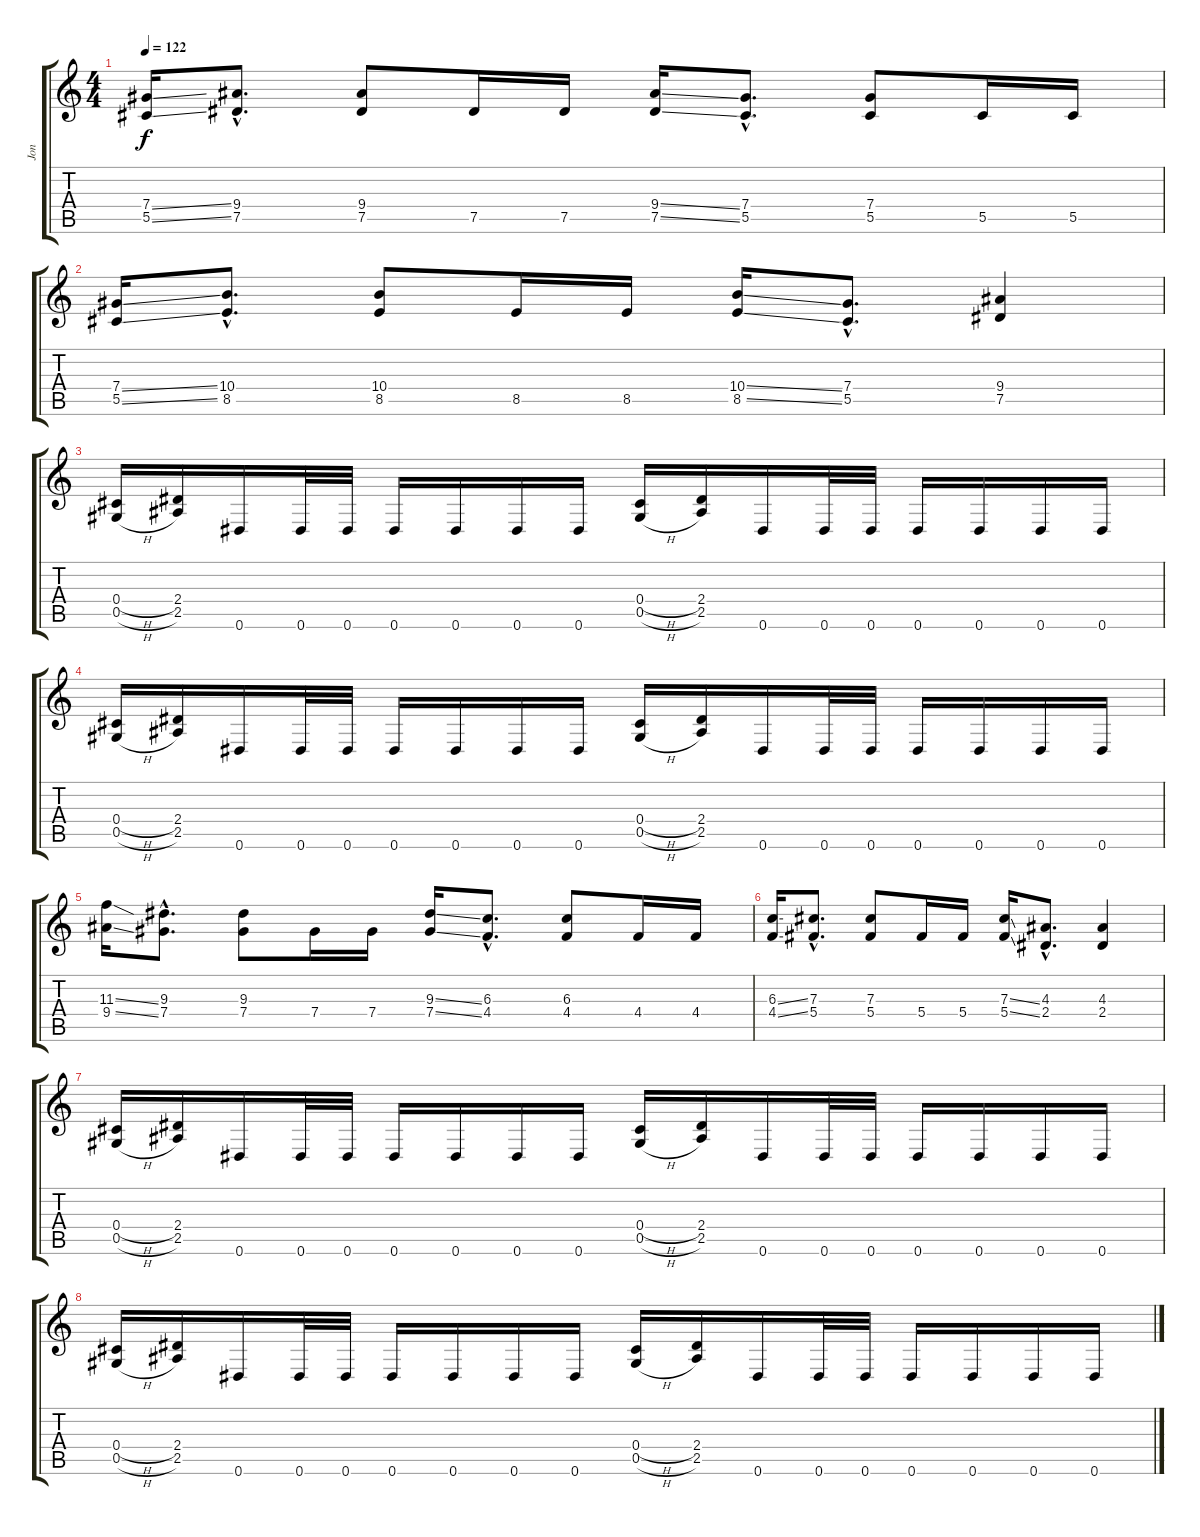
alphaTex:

\track ("Jon" "Jon") {instrument distortionguitar}
\staff {score tabs}
\tuning (Eb4 Bb3 Gb3 Db3 Ab2 Eb2) {hide}
\ts (4 4)
\tempo 122
\clef g2
\ks c
(7.4{ss} 5.5{ss}).16{dy f} (9.4{hac} 7.5{hac}).8{d} (9.4 7.5).8 7.5.16 7.5.16 (9.4{ss} 7.5{ss}).16 (7.4{hac} 5.5{hac}).8{d} (7.4 5.5).8 5.5.16 5.5.16 |
(7.4{ss} 5.5{ss}).16 (10.4{hac} 8.5{hac}).8{d} (10.4 8.5).8 8.5.16 8.5.16 (10.4{ss} 8.5{ss}).16 (7.4{hac} 5.5{hac}).8{d} (9.4 7.5).4 |
(0.4{h} 0.5{h}).16 (2.4 2.5).16 0.6.16 0.6.32 0.6.32 0.6.16 0.6.16 0.6.16 0.6.16 (0.4{h} 0.5{h}).16 (2.4 2.5).16 0.6.16 0.6.32 0.6.32 0.6.16 0.6.16 0.6.16 0.6.16 |
(0.4{h} 0.5{h}).16 (2.4 2.5).16 0.6.16 0.6.32 0.6.32 0.6.16 0.6.16 0.6.16 0.6.16 (0.4{h} 0.5{h}).16 (2.4 2.5).16 0.6.16 0.6.32 0.6.32 0.6.16 0.6.16 0.6.16 0.6.16 |
(11.3{ss} 9.4{ss}).16 (9.3{hac} 7.4{hac}).8{d} (9.3 7.4).8 7.4.16 7.4.16 (9.3{ss} 7.4{ss}).16 (6.3{hac} 4.4{hac}).8{d} (6.3 4.4).8 4.4.16 4.4.16 |
(6.3{ss} 4.4{ss}).16 (7.3{hac} 5.4{hac}).8{d} (7.3 5.4).8 5.4.16 5.4.16 (7.3{ss} 5.4{ss}).16 (4.3{hac} 2.4{hac}).8{d} (4.3 2.4).4 |
(0.4{h} 0.5{h}).16 (2.4 2.5).16 0.6.16 0.6.32 0.6.32 0.6.16 0.6.16 0.6.16 0.6.16 (0.4{h} 0.5{h}).16 (2.4 2.5).16 0.6.16 0.6.32 0.6.32 0.6.16 0.6.16 0.6.16 0.6.16 |
(0.4{h} 0.5{h}).16 (2.4 2.5).16 0.6.16 0.6.32 0.6.32 0.6.16 0.6.16 0.6.16 0.6.16 (0.4{h} 0.5{h}).16 (2.4 2.5).16 0.6.16 0.6.32 0.6.32 0.6.16 0.6.16 0.6.16 0.6.16
